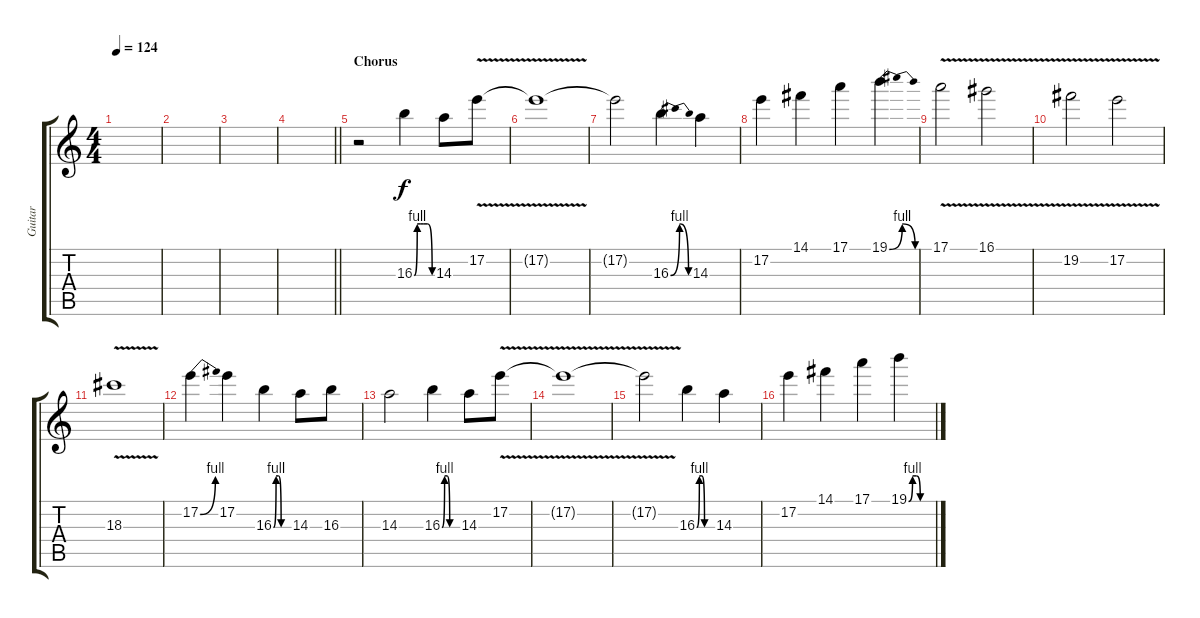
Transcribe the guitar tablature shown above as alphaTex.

\track ("Guitar " "Guitar ") {instrument overdrivenguitar}
\staff {score tabs}
\tuning (E4 B3 G3 D3 A2 E2) {hide}
\ts (4 4)
\tempo 124
\clef g2
\ks c
|
|
|
\barLineRight lightlight
|
\section ("" "Chorus")
r.2 16.3{be (custom 0 0 10 4 20 4 30 4 45 4 60 0)}.4 14.3.8 17.2{v}.8 |
17.2{t}.1 |
17.2{t}.2 16.3{be (bendrelease 0 0 15 4 50 4 60 0)}.4 14.3.4 |
17.2.4 14.1.4 17.1.4 19.1{be (bendrelease 0 0 15 4 50 4 60 0)}.4 |
17.1{v}.2 16.1{v}.2 |
19.2{v}.2 17.2{v}.2 |
18.3{v}.1 |
17.2{be (bend 0 0 60 4)}.4 17.2.4 16.3{be (custom 0 0 10 4 20 4 30 0 60 0)}.4 14.3.8 16.3.8 |
14.3.2 16.3{be (custom 0 0 10 4 20 4 30 0 60 0)}.4 14.3.8 17.2{v}.8 |
17.2{v t}.1 |
17.2{t}.2 16.3{be (custom 0 0 10 4 20 4 30 0 60 0)}.4 14.3.4 |
17.2.4 14.1.4 17.1.4 19.1{be (custom 0 0 10 4 20 4 30 0 60 0)}.4
